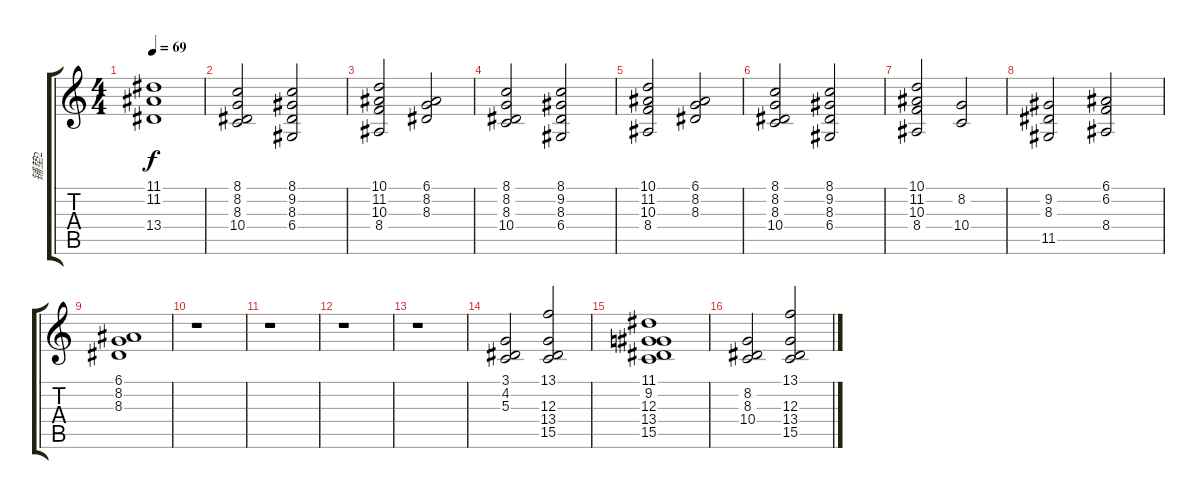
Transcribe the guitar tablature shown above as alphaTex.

\track ("铺垫2" "铺垫2") {instrument stringensemble2}
\staff {score tabs}
\tuning (E4 B3 G3 D3 A2 E2) {hide}
\ts (4 4)
\tempo 69
\clef g2
\ks c
(11.1 11.2 13.4).1{dy f} |
(8.1 8.2 8.3 10.4).2 (8.1 9.2 8.3 6.4).2 |
(10.1 11.2 10.3 8.4).2 (6.1 8.2 8.3).2 |
(8.1 8.2 8.3 10.4).2 (8.1 9.2 8.3 6.4).2 |
(10.1 11.2 10.3 8.4).2 (6.1 8.2 8.3).2 |
(8.1 8.2 8.3 10.4).2 (8.1 9.2 8.3 6.4).2 |
(10.1 11.2 10.3 8.4).2 (8.2 10.4).2 |
(9.2 8.3 11.5).2 (6.1 6.2 8.4).2 |
(6.1 8.2 8.3).1 |
r.1 |
r.1 |
r.1 |
r.1 |
(3.1 4.2 5.3).2 (13.1 12.3 13.4 15.5).2 |
(11.1 9.2 12.3 13.4 15.5).1 |
(8.2 8.3 10.4).2 (13.1 12.3 13.4 15.5).2
